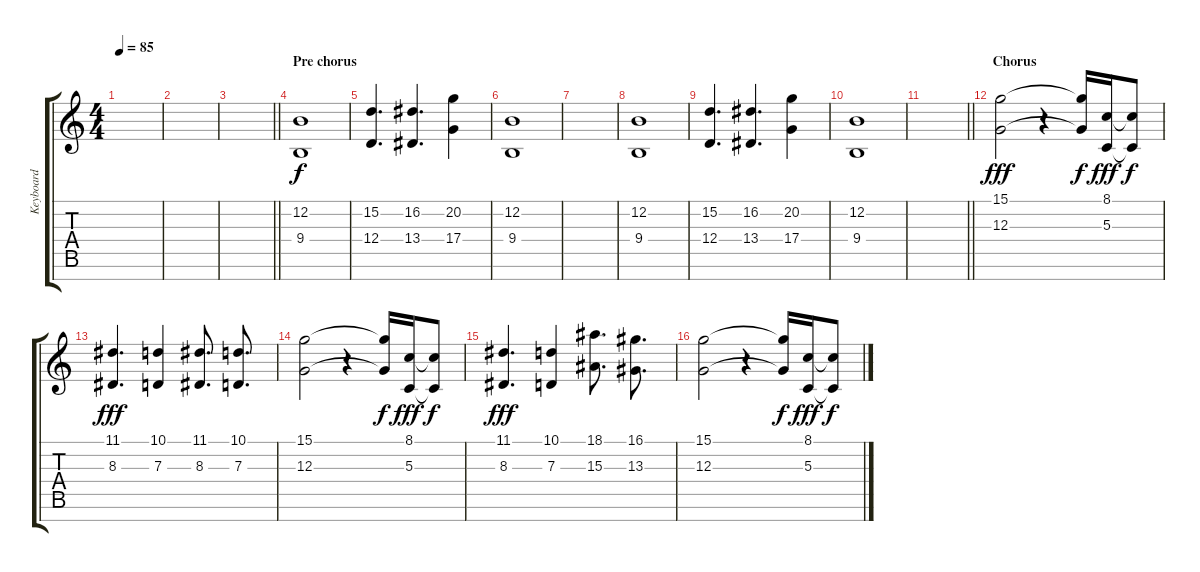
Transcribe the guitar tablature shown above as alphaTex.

\track ("Keyboard" "Keyboard") {instrument stringensemble1}
\staff {score tabs}
\tuning (E4 B3 G3 D3 A2 E2 B1) {hide}
\ts (4 4)
\tempo 85
\clef g2
\ks c
|
|
\barLineRight lightlight
|
\section ("" "Pre chorus")
(12.2 9.4).1 |
(15.2 12.4).4{d} (16.2 13.4).4{d} (20.2 17.4).4 |
(12.2 9.4).1 |
|
(12.2 9.4).1 |
(15.2 12.4).4{d} (16.2 13.4).4{d} (20.2 17.4).4 |
(12.2 9.4).1 |
\barLineRight lightlight
|
\section ("" "Chorus")
(15.1 12.3).2{dy fff volume 14} r.4 (15.1{t} 12.3{t}).16{dy f} (8.1 5.3).16{dy fff} (8.1{t} 5.3{t}).8{dy f} |
(11.1 8.3).4{d dy fff} (10.1 7.3).4 (11.1 8.3).8{d} (10.1 7.3).8{d} |
(15.1 12.3).2 r.4 (15.1{t} 12.3{t}).16{dy f} (8.1 5.3).16{dy fff} (8.1{t} 5.3{t}).8{dy f} |
(11.1 8.3).4{d dy fff} (10.1 7.3).4 (18.1 15.3).8{d} (16.1 13.3).8{d} |
(15.1 12.3).2 r.4 (15.1{t} 12.3{t}).16{dy f} (8.1 5.3).16{dy fff} (8.1{t} 5.3{t}).8{dy f}
